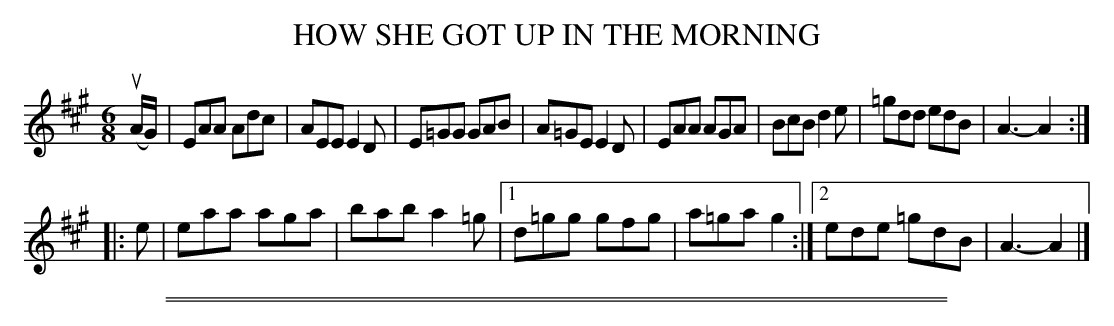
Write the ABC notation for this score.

X:1
T: HOW SHE GOT UP IN THE MORNING
M: 6/8
L: 1/8
K: A
(uA/G/) |\
EAA Adc | AEE E2D |\
E=GG GAB | A=GE E2D |\
EAA AGA | BcB d2e |\
=gdd edB | A3- A2 :|
|: e |\
eaa aga | bab a2=g |\
[1 d=gg gfg | a=ga g2 :|\
[2 ede =gdB | A3- A2 |]
